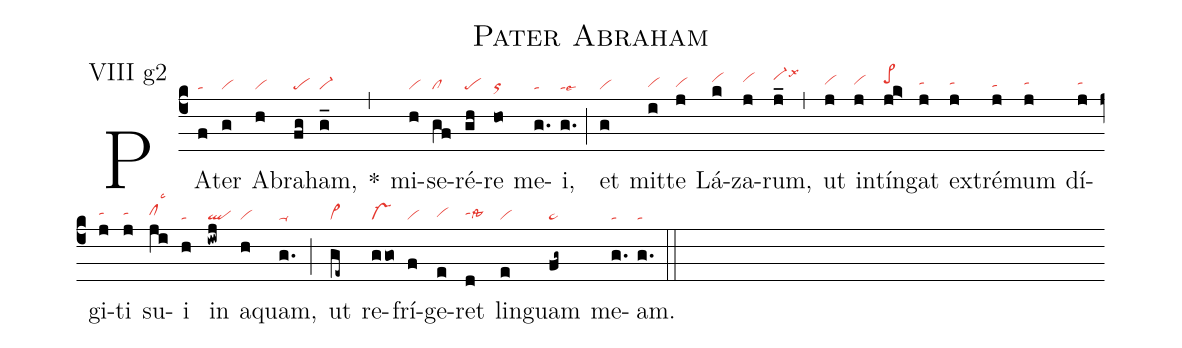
name: Pater Abraham;
annotation: VIII g2;
mode: 8;
nabc-lines: 1;
%%
(c4)
PA(f|ta)ter(g|vi) A(h|vi)bra(fg|pe)ham,(g_|vi-) *(,)
mi(h|vi)se(gf|cl)ré(gh|pe)re(ho|or) me(g.|ta)i,(g.|talse6) (;)
et(g|vi) mit(i|vihg)te(j|vihg) Lá(k|vihi)za(j|vihi)rum,(j_|vi-hjlsx6) (,)
ut(j|vihh) in(j|vihh)tín(jk>|pe>hi)gat(j|tahh) ex(j|tahh)tré(j|tahg)mum(j|tahh) dí(j|tahh)gi(j|tahh)ti(j|tahh) su(ji|clhhlsc3)i(h|ta) in(iwj|ql) a(h|vi)quam,(g.|ta-) (;)
ut(ge~|vi>) re(ggo|vs-)frí(f|vi)ge(e|vihg)ret(d|tahhlssta6) lin(e|vi)guam(fg~|ta>) me(g.|ta)am.(g.|ta) (::)
